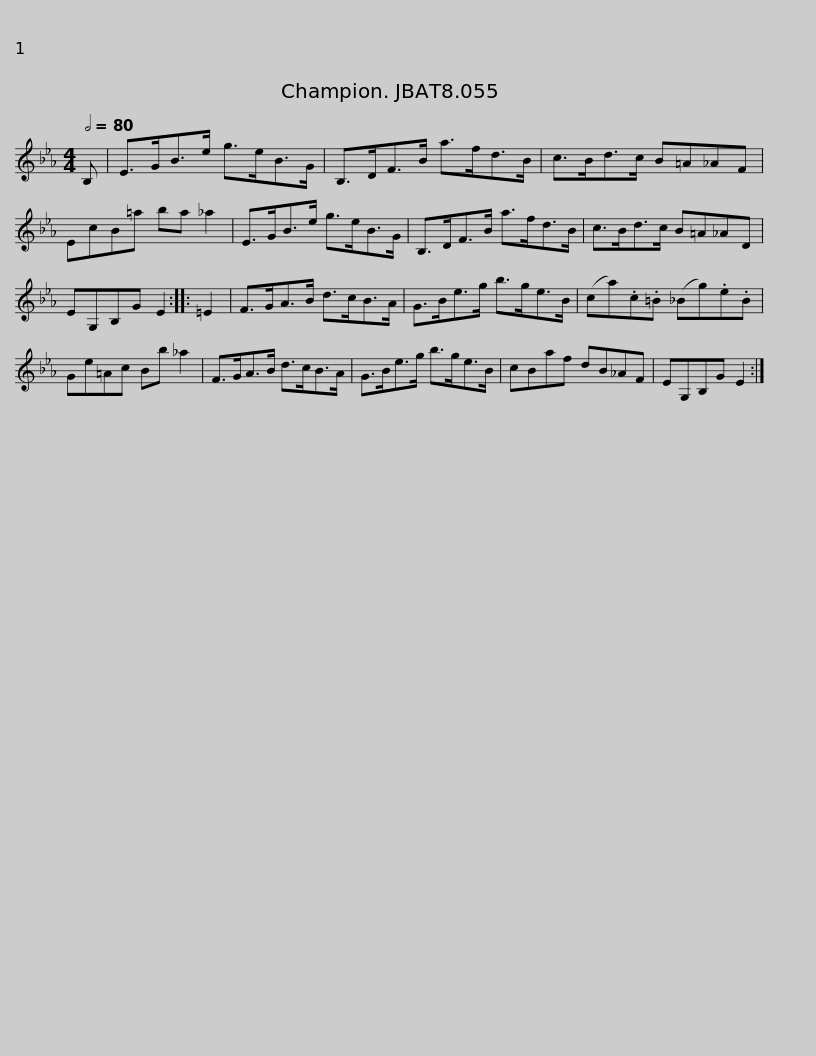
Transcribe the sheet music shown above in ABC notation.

X:1
L:1/8
Q:1/2=80
M:4/4
I:linebreak $
K:Eb
V:1 treble
V:1
 B, | E>GB>e g>eB>G | B,>DF>B a>fd>B | c>Bd>c B=A_AF | EcB=a ba _a2 |$ %5
 E>GB>e g>eB>G | B,>DF>B a>fd>B | c>Bd>c B=A_AD | EG,B,G E2 :: =E2 |$ %10
 F>GA>B d>cB>A | G>Be>g b>ge>B | (ca).c.=B (_Bg).e.B | Ge=Ac Bb _a2 |$ F>GA>B d>cB>A | %15
 G>Be>g b>ge>B | cBaf dB_AF | EG,B,G E2 :| %18
